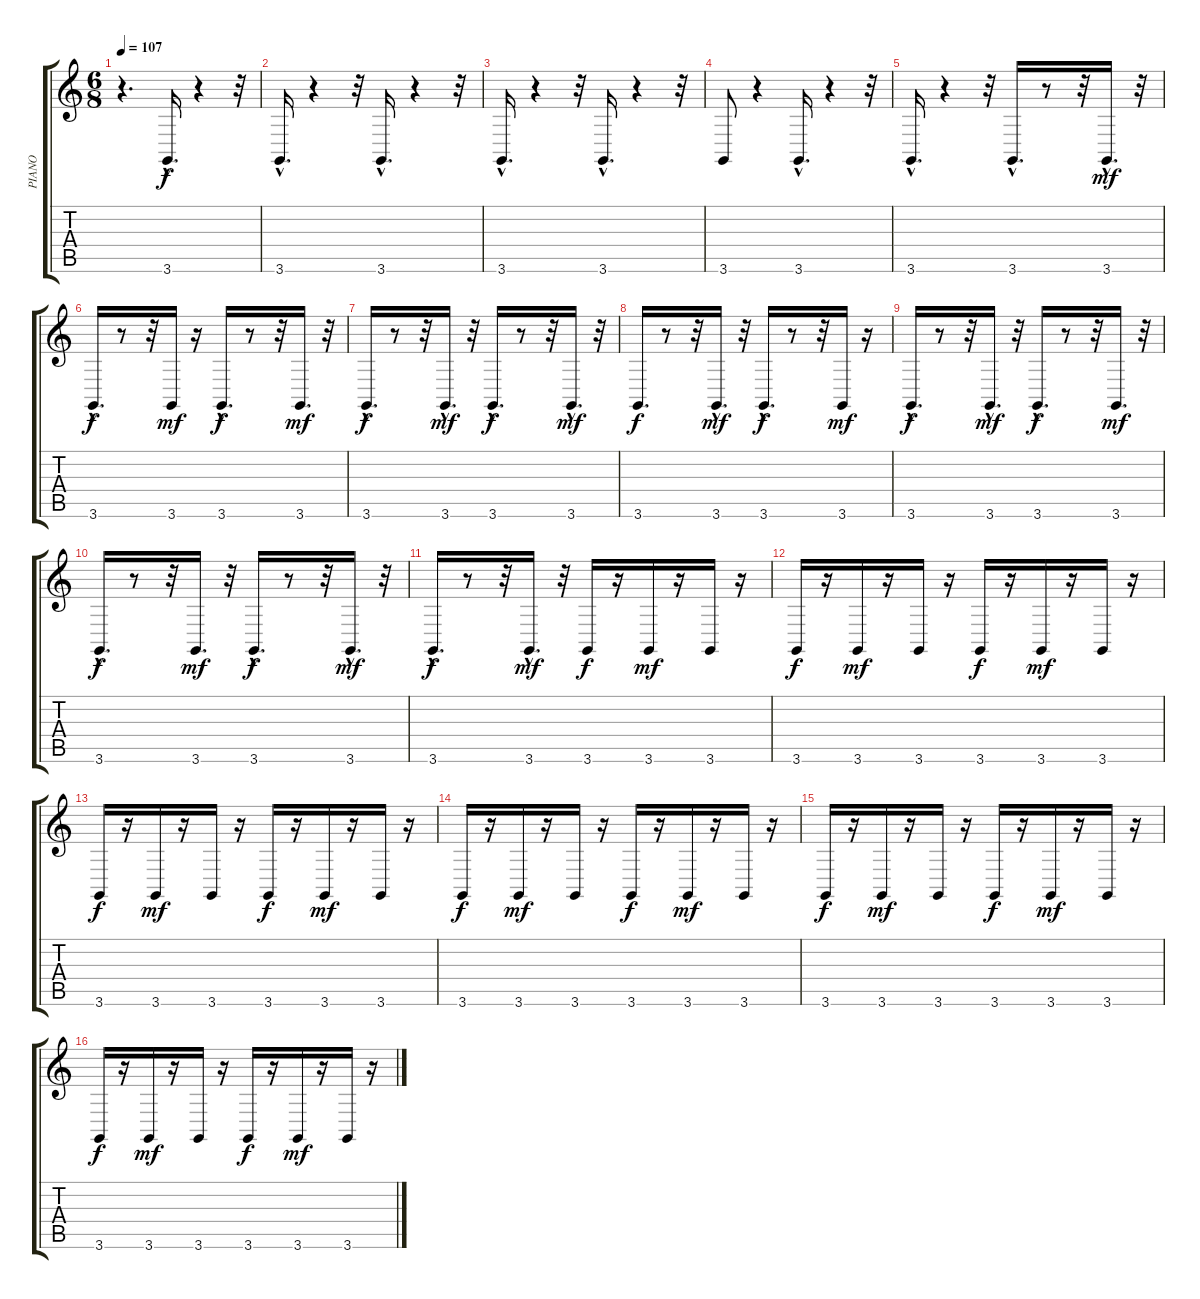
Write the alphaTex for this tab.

\track ("PIANO" "PIANO") {instrument acousticgrandpiano}
\staff {score tabs}
\tuning (E4 B3 G3 D3 A2 E2) {hide}
\ts (6 8)
\tempo 107
\clef g2
\ks c
r.4{d dy f} 3.6{hac}.16{d} r.4 r.32 |
3.6{hac}.16{d} r.4 r.32 3.6{hac}.16{d} r.4 r.32 |
3.6{hac}.16{d} r.4 r.32 3.6{hac}.16{d} r.4 r.32 |
3.6.8 r.4 3.6{hac}.16{d} r.4 r.32 |
3.6{hac}.16{d} r.4 r.32 3.6{hac}.16{d} r.8 r.32 3.6{hac}.16{d dy mf} r.32 |
3.6{hac}.16{d dy f} r.8 r.32 3.6.16{dy mf} r.16 3.6{hac}.16{d dy f} r.8 r.32 3.6.16{d dy mf} r.32 |
3.6{hac}.16{d dy f} r.8 r.32 3.6{hac}.16{d dy mf} r.32 3.6{hac}.16{d dy f} r.8 r.32 3.6{hac}.16{d dy mf} r.32 |
3.6.16{d dy f} r.8 r.32 3.6{hac}.16{d dy mf} r.32 3.6{hac}.16{d dy f} r.8 r.32 3.6.16{dy mf} r.16 |
3.6{hac}.16{d dy f} r.8 r.32 3.6{hac}.16{d dy mf} r.32 3.6{hac}.16{d dy f} r.8 r.32 3.6.16{d dy mf} r.32 |
3.6{hac}.16{d dy f} r.8 r.32 3.6.16{d dy mf} r.32 3.6{hac}.16{d dy f} r.8 r.32 3.6{hac}.16{d dy mf} r.32 |
3.6{hac}.16{d dy f} r.8 r.32 3.6{hac}.16{d dy mf} r.32 3.6.16{dy f} r.16 3.6.16{dy mf} r.16 3.6.16 r.16 |
3.6.16{dy f} r.16 3.6.16{dy mf} r.16 3.6.16 r.16 3.6.16{dy f} r.16 3.6.16{dy mf} r.16 3.6.16 r.16 |
3.6.16{dy f} r.16 3.6.16{dy mf} r.16 3.6.16 r.16 3.6.16{dy f} r.16 3.6.16{dy mf} r.16 3.6.16 r.16 |
3.6.16{dy f} r.16 3.6.16{dy mf} r.16 3.6.16 r.16 3.6.16{dy f} r.16 3.6.16{dy mf} r.16 3.6.16 r.16 |
3.6.16{dy f} r.16 3.6.16{dy mf} r.16 3.6.16 r.16 3.6.16{dy f} r.16 3.6.16{dy mf} r.16 3.6.16 r.16 |
3.6.16{dy f} r.16 3.6.16{dy mf} r.16 3.6.16 r.16 3.6.16{dy f} r.16 3.6.16{dy mf} r.16 3.6.16 r.16
